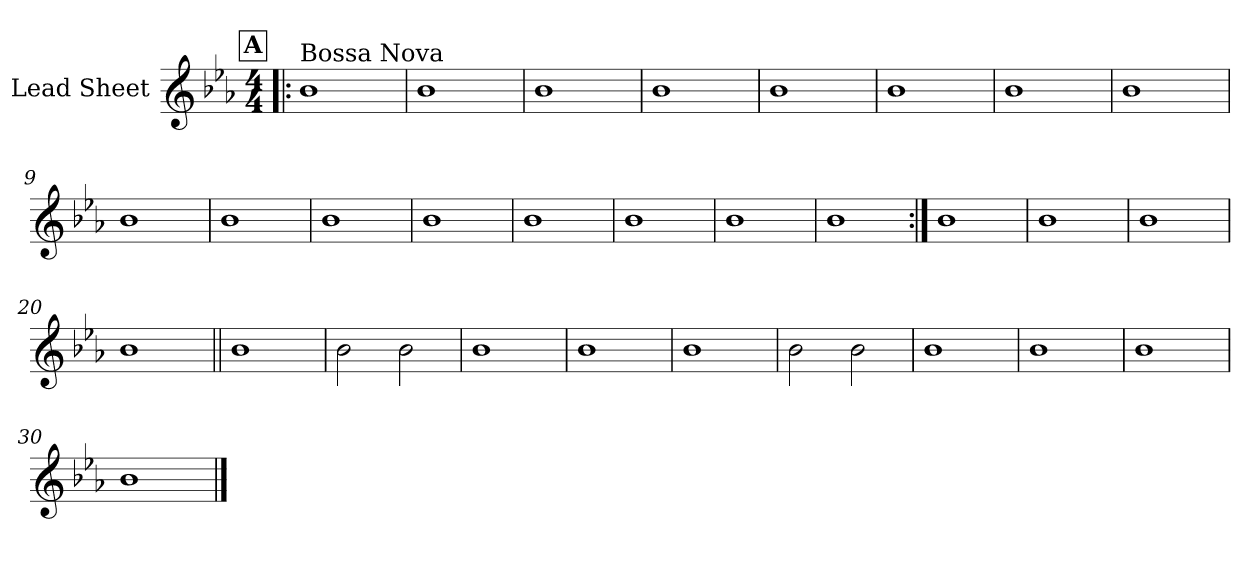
**kern
*part1
*staff1
*I"Lead Sheet
*clefG2
*k[b-e-a-]
*E-:
*M4/4
!!LO:REH:place=s1:a:fs=14:t=A
=1!|:
!LO:TX:a:t=Bossa Nova
1b-
=2
1b-
=3
1b-
=4
1b-
!!LO:LB:g=z
=5
1b-
=6
1b-
=7
1b-
=8
1b-
!!LO:LB:g=z
=9
1b-
=10
1b-
=11
1b-
=12
1b-
!!LO:LB:g=z
=13
1b-
=14
1b-
=15
1b-
=16
1b-
!!LO:LB:g=z
=17:|!
1b-
=18
1b-
=19
1b-
=20
1b-
!!LO:LB:g=z
=21||
1b-
=22
2b-\
2b-\
!!LO:LB:g=z
=23
1b-
=24
1b-
=25
1b-
=26
2b-\
2b-\
!!LO:LB:g=z
=27
1b-
=28
1b-
=29
1b-
=30
1b-
==
*-
